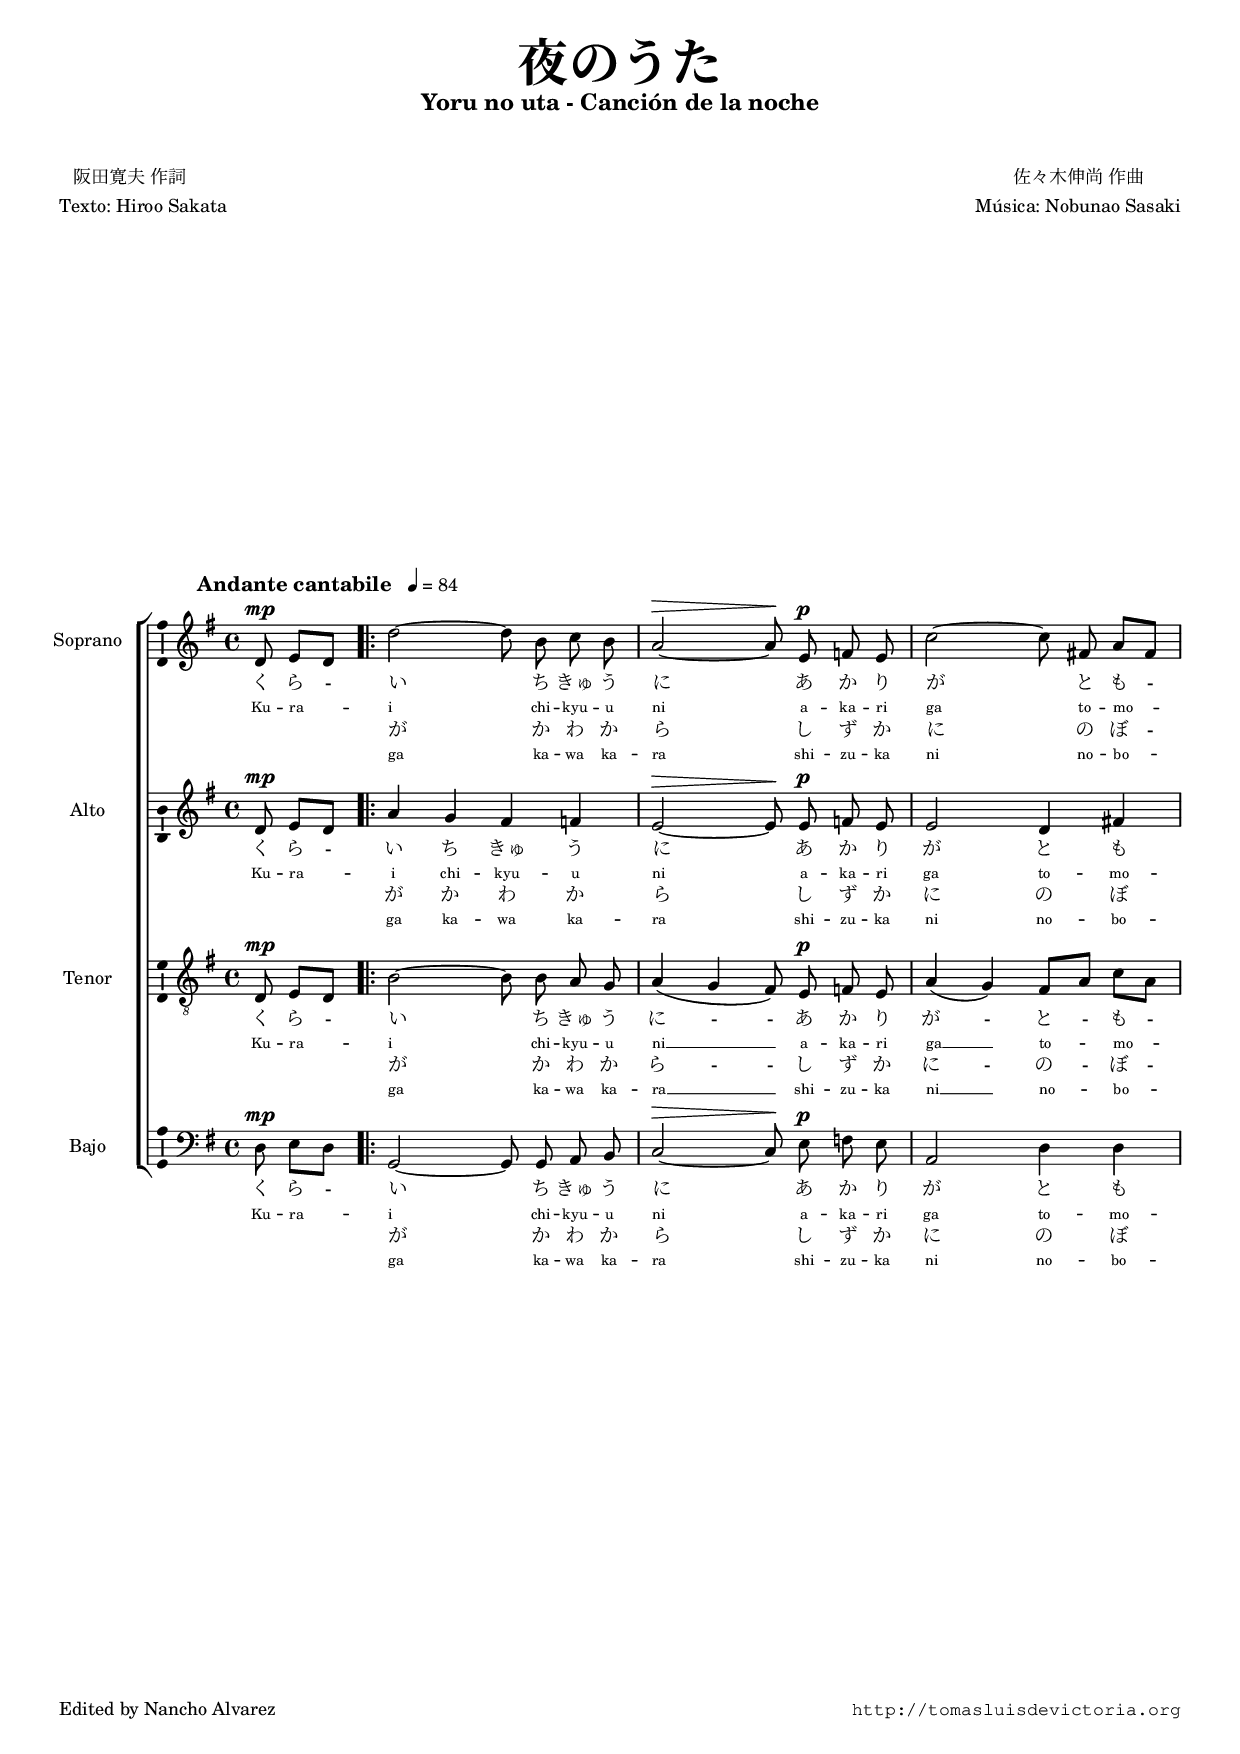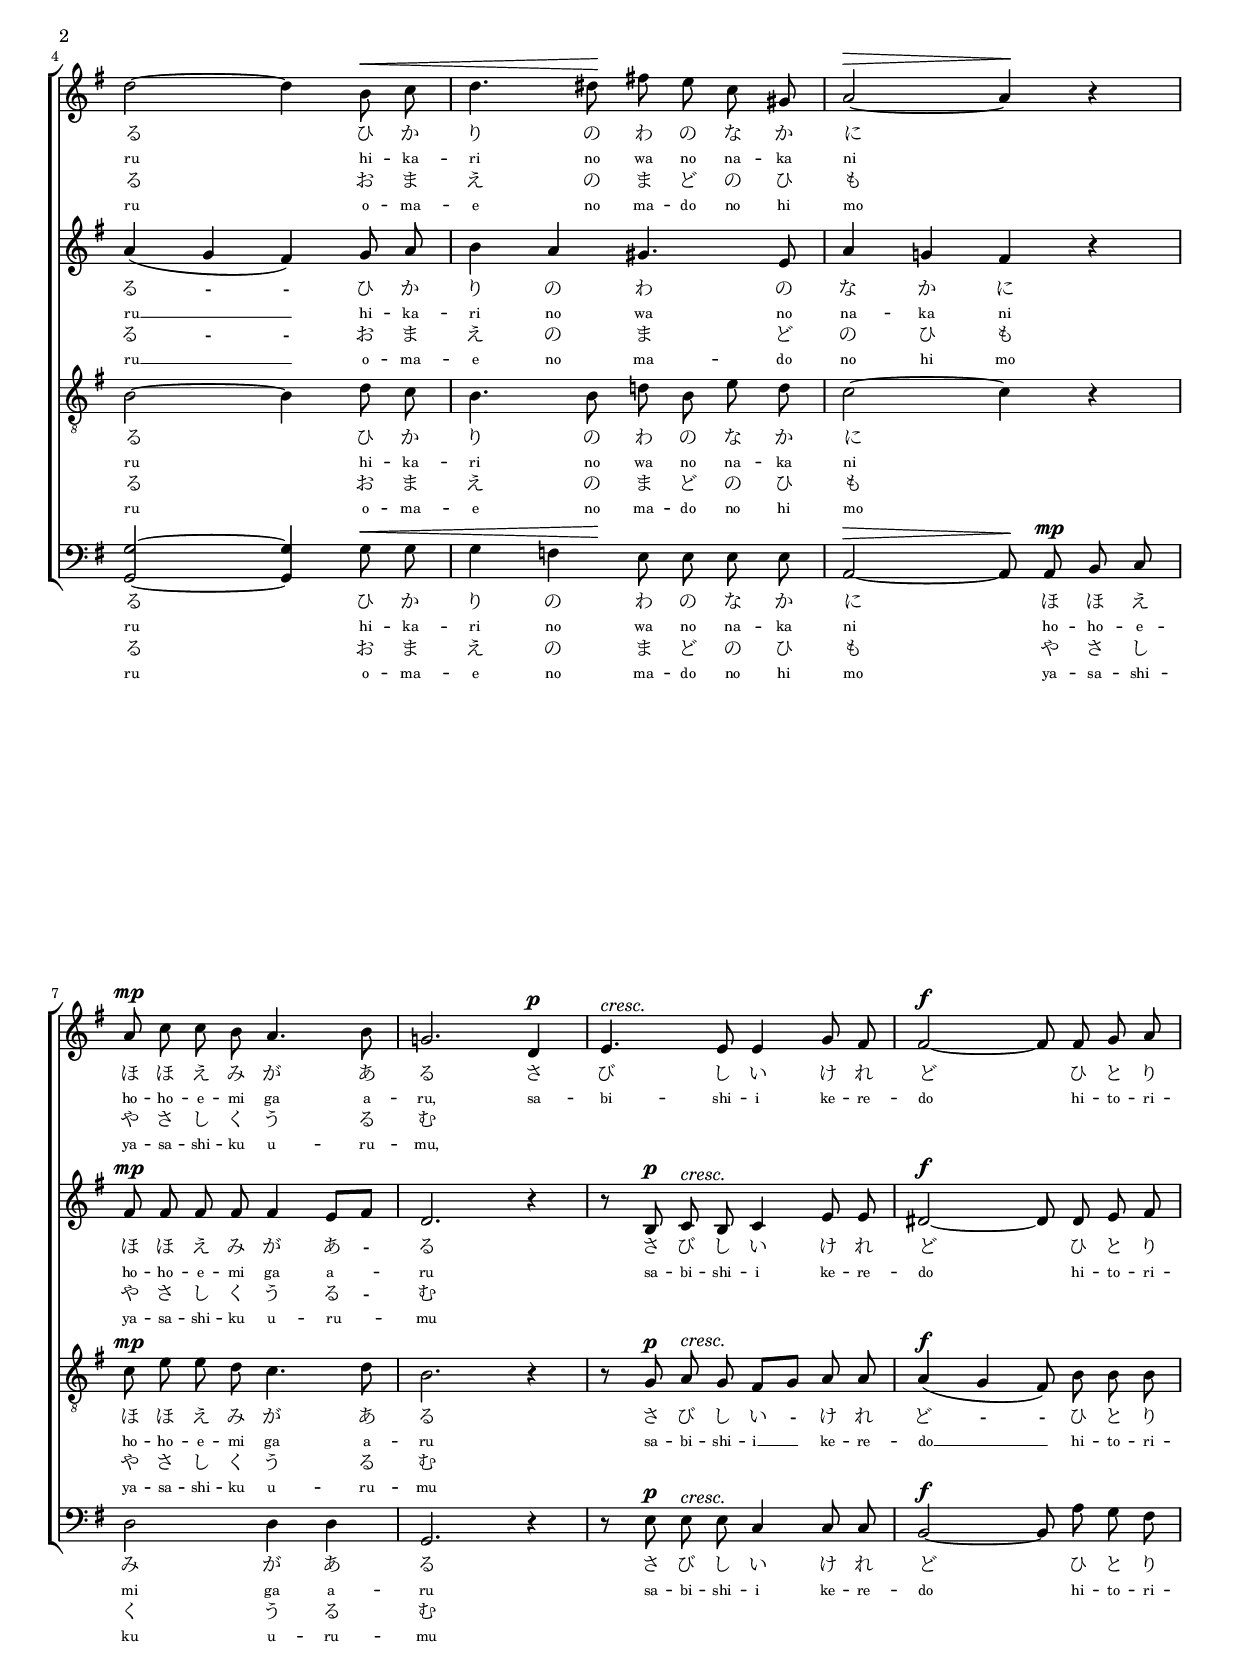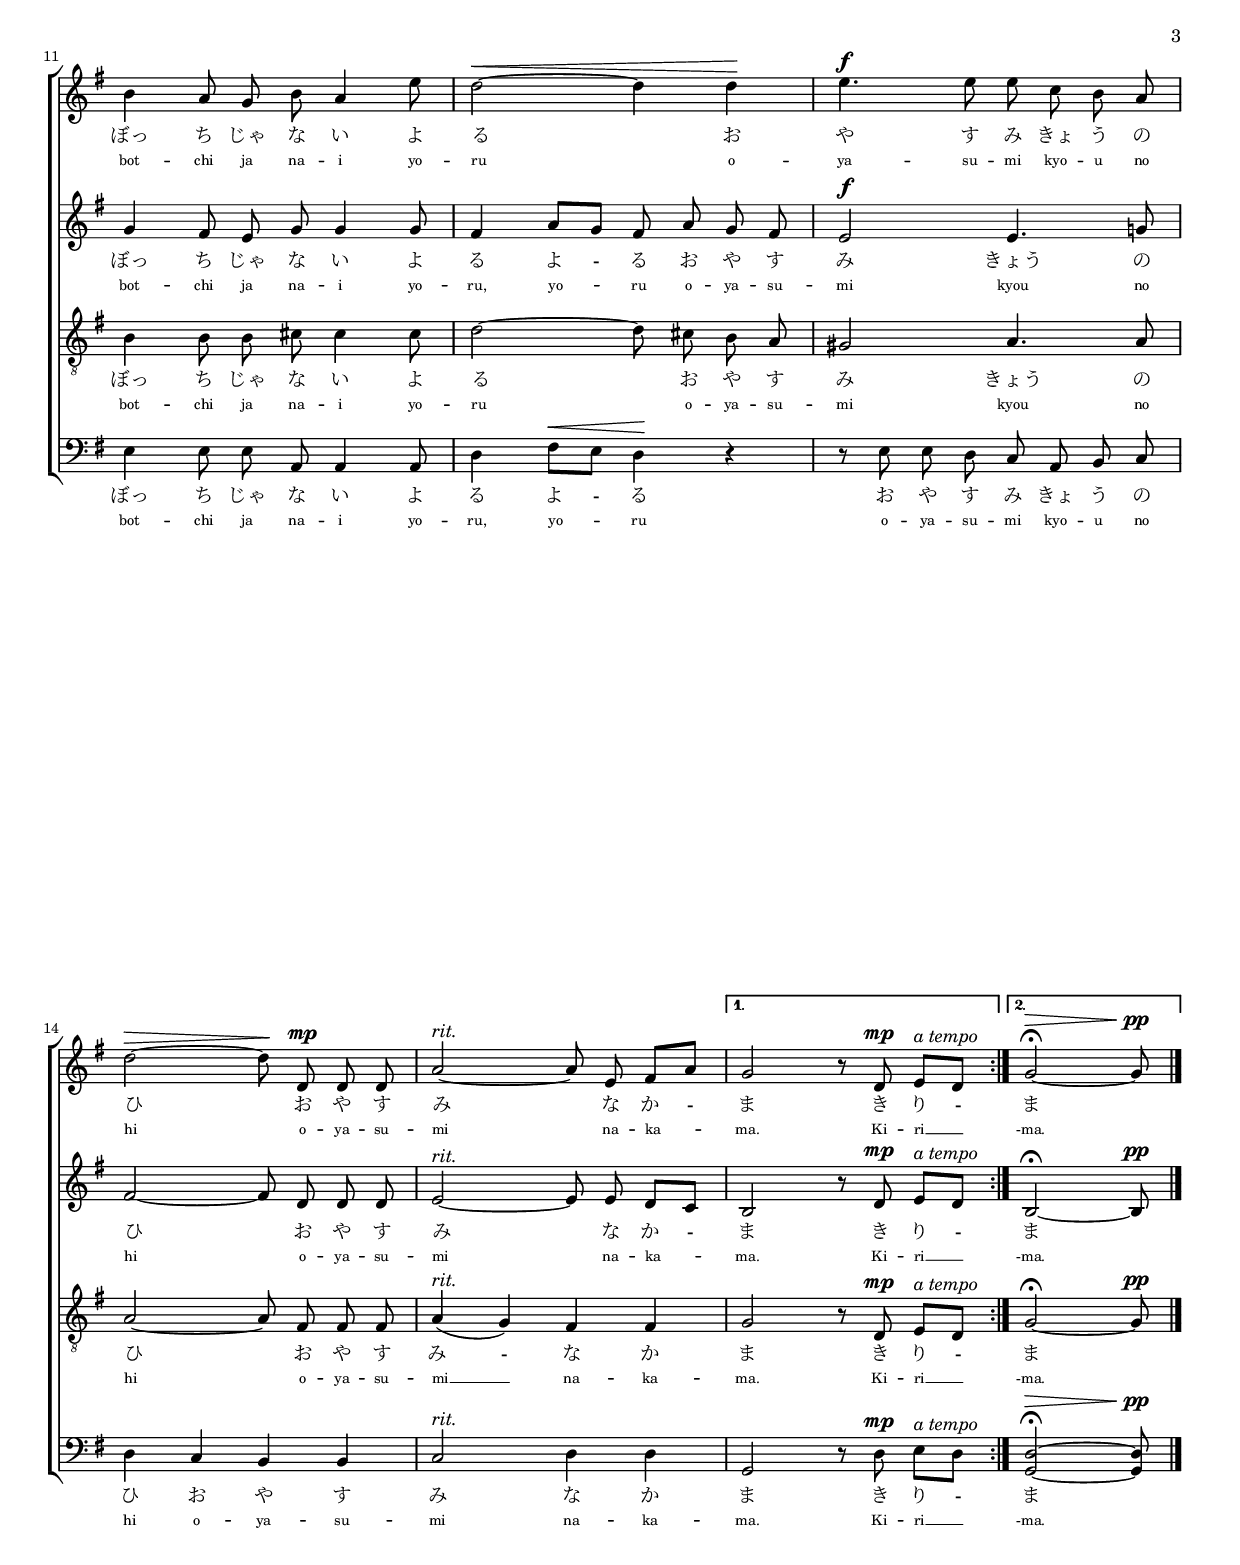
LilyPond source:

\version "2.11.45"

#(set-default-paper-size "a4")
#(set-global-staff-size 15.9)
#(ly:set-option 'point-and-click #f)

letrachica=\override LyricText #'font-size = #-2

\header {
	title=\markup{\bigger \bigger \bigger \bigger \bigger "夜のうた" }
	subtitle=\markup{\column{\bigger "Yoru no uta - Canción de la noche" " " " " }}
	composer=\markup{\center-align{"佐々木伸尚 作曲" "Música: Nobunao Sasaki"}}
	poet=\markup{\column{"   阪田寛夫 作詞" "Texto: Hiroo Sakata"}}
	%opus="(-)"
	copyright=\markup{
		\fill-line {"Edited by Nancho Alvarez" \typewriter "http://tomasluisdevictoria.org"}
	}
%	tagline=""
}

global={\key g \major \time 4/4 \partial 4. \skip 4. 
		\repeat volta 2 {\skip 1*15} \alternative {{\skip 1}{\skip 2 \skip 8}} \bar "|." }


cantus=\relative c'{
	\dynamicUp
	\once \override TextScript #'padding = #4
	\once \override TextScript #'X-offset = #-7 
	s4*0^\markup{\bigger \bold "Andante cantabile  " \smaller \smaller \general-align #Y #DOWN \note #"4" #1  "= 84" }
	d8^\mp e[ d]
	d'2 ~ d8 b c b 
	a2\> ~ a8\! e8^\p f e
	c'2 ~ c8 fis,! a[ fis]
	d'2 ~ d4 b8\< c
	d4. dis8\! fis! e c gis
	a2\> ~ a4\! r4
	a8^\mp c c b a4. b8
	g!2. d4^\p
	e4.^\markup{\italic "cresc."} e8 e4 g8 fis
	fis2^\f ~ fis8 fis g a
	b4 a8 g b a4 e'8
	d2\< ~ d4 d\!
	e4.^\f e8 e c b a
	d2\> ~ d8\! d,^\mp d d
	a'2^\markup{\italic "rit."} ~ a8 e fis[ a]
	g2 r8 d^\mp e[^\markup{\italic "a tempo"} d]
	g2\>^\fermata ~ g8\!^\pp
}

altus=\relative c'{
	\dynamicUp
	d8^\mp e[ d]
	a'4 g fis f
	e2\> ~ e8\! e^\p f e
	e2 d4 fis!
	a( g fis) g8 a
	b4 a gis4. e8
	a4 g! fis r
	fis8^\mp fis fis fis fis4 e8[ fis]
	d2. r4
	r8 b^\p c^\markup{\italic "cresc."} b c4 e8 e
	dis2^\f ~ dis8 dis e fis
	g4 fis8 e g g4 g8
	fis4 a8[ g] fis8 a g fis
	e2^\f e4. g!8
	fis2 ~ fis8 d d d
	e2^\markup{\italic "rit."} ~ e8 e d[ c]
	b2 r8 d^\mp e[^\markup{\italic "a tempo"} d]
	b2^\fermata ~ b8^\pp
}

tenor=\relative c{
	d8^\mp e[ d]
	b'2 ~ b8 b a g
	a4( g fis8) e^\p f e
	a4( g) fis8[ a] c[ a]
	b2 ~ b4 d8 c
	b4. b8 d! b e d
	c2 ~ c4 r
	c8^\mp e e d c4. d8
	b2. r4
	r8 g^\p a^\markup{\italic "cresc."} g fis[ g] a a
	a4^\f( g fis8) b b b
	b4 b8 b cis8 cis4 cis8 
	d2 ~ d8 cis b a
	gis2 a4. a8
	a2 ~ a8 fis fis fis
	a4(^\markup{\italic "rit."} g) fis fis
	g2 r8 d^\mp e[^\markup{\italic "a tempo"} d]
	g2^\fermata ~ g8^\pp
}

bassus=\relative c{
	\dynamicUp
	d8^\mp e[ d]
	g,2 ~ g8 g a b
	c2\> ~ c8\! e^\p f e
	a,2 d4 d
	<g, g'>2 ~ <g g'>4 g'8\< g
	g4 <<f {s8 s\!}>> e8 e e e
	a,2\> ~ a8\! a^\mp b c
	d2 d4 d
	g,2. r4
	r8 e'^\p e^\markup{\italic "cresc."} e c4 c8 c
	b2^\f ~ b8 a' g fis
	e4 e8 e a, a4 a8 
	d4 fis8[\< e] d4\! r
	r8 e e d c a b c
	d4 c b b
	c2^\markup{\italic "rit."} d4 d
	g,2 r8 d'^\mp e[^\markup{\italic "a tempo"} d]
	<g, d'>2^\fermata\> ~ <g d'>8^\pp\!
}


textocantus=\lyricmode{
く ら - い _ ち きゅ う に _ あ か り が _ と も - る _ 
ひ か り の わ の な か に _
ほ ほ え み が あ る
さ び し い け れ ど _ 
ひ と り ぼっ ち じゃ な い よ る _ 
お や す み きょ う の ひ _  
お や す み _ な か - ま
き り - ま
}
textocantusromaji=\lyricmode{
\letrachica
Ku -- ra -- _ i _ chi -- kyu -- u ni _ a -- ka -- ri ga _ to -- mo -- _ ru _
hi -- ka -- ri no wa no na -- ka ni _
ho -- ho -- e -- mi ga a -- ru,
sa -- bi -- shi -- i ke -- re -- do _
hi -- to -- ri -- bot -- chi ja na -- i yo -- ru _ 
o -- ya -- su -- mi kyo -- u no hi _ 
o -- ya -- su -- mi _ na -- ka -- _ ma. 
Ki -- ri __ _ -ma.
}


textoaltus=\lyricmode{
く ら - い ち きゅ う に _ あ か り が と も る - -  
ひ か り の わ の な か に 
ほ ほ え み が あ - る 
さ び し い け れ ど _ 
ひ と り ぼっ ち じゃ な い よ る よ - る  
お や す み きょう の ひ _  
お や す み _ な か - ま
き り - ま
}
textoaltusromaji=\lyricmode{
\letrachica
Ku -- ra -- _ i chi -- kyu -- u ni _ a -- ka -- ri ga to -- mo -- ru __ _ _
hi -- ka -- ri no wa no na -- ka ni
ho -- ho -- e -- mi ga a -- _ ru
sa -- bi -- shi -- i ke -- re -- do _
hi -- to -- ri -- bot -- chi ja na -- i yo -- ru, yo -- _ ru 
o -- ya -- su -- mi kyou no hi _ 
o -- ya -- su -- mi _ na -- ka -- _ ma. 
Ki -- ri __ _ -ma.
}

textotenor=\lyricmode{
く ら - い _ ち きゅ う に - - あ か り が - と - も - る _ 
ひ か り の わ の な か に _
ほ ほ え み が あ る 
さ び し い - け れ ど - -  
ひ と り ぼっ ち じゃ な い よ る _ 
お や す み きょう の ひ _ 
お や す み - な か ま
き り - ま
}
textotenorromaji=\lyricmode{
\letrachica
Ku -- ra -- _ i _ chi -- kyu -- u ni __ _ _ a -- ka -- ri ga __ _ to -- _ mo -- _ ru _
hi -- ka -- ri no wa no na -- ka ni _
ho -- ho -- e -- mi ga a -- ru
sa -- bi -- shi -- i __ _ ke -- re -- do __ _ _ 
hi -- to -- ri -- bot -- chi ja na -- i yo -- ru _ 
o -- ya -- su -- mi kyou no hi _ 
o -- ya -- su -- mi __ _ na -- ka -- ma. 
Ki -- ri __ _ -ma.
}

textobassus=\lyricmode{
く ら - い _ ち きゅ う に _ あ か り が と も る _ 
ひ か り の わ の な か に _
ほ ほ え み が あ る 
さ び し い け れ ど _ 
ひ と り ぼっ ち じゃ な い よ る よ - る
お や す み きょ う の ひ 
お や す み な か ま
き り - ま
}
textobassusromaji=\lyricmode{
\letrachica
Ku -- ra -- _ i _ chi -- kyu -- u ni _ a -- ka -- ri ga to -- mo -- ru _
hi -- ka -- ri no wa no na -- ka ni _
ho -- ho -- e -- mi ga a -- ru
sa -- bi -- shi -- i ke -- re -- do _ 
hi -- to -- ri -- bot -- chi ja na -- i yo -- ru, yo -- _ ru 
o -- ya -- su -- mi kyo -- u no hi 
o -- ya -- su -- mi na -- ka -- ma. 
Ki -- ri __ _ -ma.
}

textocantusb=\lyricmode{
_ _ _ が _ か わ か ら _ 
し ず か に _ の ぼ - る _
お ま え の ま ど の ひ も _
や さ し く う る む
}
textocantusbromaji=\lyricmode{
\letrachica
_ _ _ ga _ ka -- wa ka -- ra _
shi -- zu -- ka ni _ no -- bo -- _ ru _
o -- ma -- e no ma -- do no hi mo _
ya -- sa -- shi -- ku u -- ru -- mu,
}

textoaltusb=\lyricmode{
_ _ _ が か わ か ら _ 
し ず か に の ぼ る - - 
お ま え の ま ど の ひ も 
や さ し く う る - む
}
textoaltusbromaji=\lyricmode{
\letrachica
_ _ _ ga ka -- wa ka -- ra _
shi -- zu -- ka ni no -- bo -- ru __ _ _ 
o -- ma -- e no ma -- do no hi mo
ya -- sa -- shi -- ku u -- ru -- _ mu
}


textotenorb=\lyricmode{
_ _ _ が _ か わ か ら - - 
し ず か に - の - ぼ - る _
お ま え の ま ど の ひ も _
や さ し く う る む
}
textotenorbromaji=\lyricmode{
\letrachica
_ _ _ ga _ ka -- wa ka -- ra __ _ _  
shi -- zu -- ka ni __ _ no -- _ bo -- _ ru _
o -- ma -- e no ma -- do no hi mo _
ya -- sa -- shi -- ku u -- ru -- mu
}

textobassusb=\lyricmode{
_ _ _ が _ か わ か ら _ 
し ず か に の ぼ る _
お ま え の ま ど の ひ も _ 
や さ し く う る む
}
textobassusbromaji=\lyricmode{
\letrachica
_ _ _ ga _ ka -- wa ka -- ra _ 
shi -- zu -- ka ni no -- bo -- ru _
o -- ma -- e no ma -- do no hi mo _
ya -- sa -- shi -- ku u -- ru -- mu
}




\score {
\new ChoirStaff<<

	\new Staff <<\global
	\new Voice="v1" {
		\set Staff.instrumentName="Soprano " 
		\clef "treble"
		\cantus }
	\new Lyrics \lyricsto "v1" {\textocantus }
	\new Lyrics \lyricsto "v1" {\textocantusromaji }
	\new Lyrics \lyricsto "v1" {\textocantusb }
	\new Lyrics \lyricsto "v1" {\textocantusbromaji }
	>>

	
	\new Staff << \global
	\new Voice="v2" {
		\set Staff.instrumentName="Alto "
		\clef "treble" 
		\altus}
	\new Lyrics \lyricsto "v2" {\textoaltus }
	\new Lyrics \lyricsto "v2" {\textoaltusromaji }
	\new Lyrics \lyricsto "v2" {\textoaltusb }
	\new Lyrics \lyricsto "v2" {\textoaltusbromaji }
	>>

	
	\new Staff <<\global
	\new Voice="v3" {
		\set Staff.instrumentName="Tenor "
		\clef "G_8"
		\tenor }
	\new Lyrics \lyricsto "v3" {\textotenor }
	\new Lyrics \lyricsto "v3" {\textotenorromaji }
	\new Lyrics \lyricsto "v3" {\textotenorb }
	\new Lyrics \lyricsto "v3" {\textotenorbromaji }
	>>
	

	\new Staff <<\global
	\new Voice="v4" {
		\set Staff.instrumentName="Bajo "
		\clef "bass" 
		\bassus }
	\new Lyrics \lyricsto "v4" {\textobassus }
	\new Lyrics \lyricsto "v4" {\textobassusromaji }
	\new Lyrics \lyricsto "v4" {\textobassusb }
	\new Lyrics \lyricsto "v4" {\textobassusbromaji }
	>>
	
>>

\layout{ 
	\context {\Score \override BarNumber #'padding = #2 }
	\context {\Lyrics 
		\override LyricText #'font-size = #.7
		\override VerticalAxisGroup #'minimum-Y-extent = #'(-.35 . 0)
		\override LyricHyphen #'minimum-distance = #0.33
	}\context {\Voice 
		melismaBusyProperties = #'()
		autoBeaming = ##f
	}
	%\context { \RemoveEmptyStaffContext }
	\context {\Staff 
		\consists Ambitus_engraver
		\override VerticalAxisGroup #'minimum-Y-extent = #'(-0 . 4)	}
	}

%\midi {}

}


\paper{
	evenHeaderMarkup=\markup  \fill-line { \fromproperty #'page:page-number-string "" "" }
	oddHeaderMarkup= \markup  \fill-line { \on-the-fly #not-first-page "" \on-the-fly #not-first-page "" \on-the-fly #not-first-page \fromproperty #'page:page-number-string }
	system-count=5
	line-width=19.0\cm
	between-system-padding = 0
	ragged-last-bottom = ##f
	head-separation=0\mm
	foot-separation=1.8\mm
}
